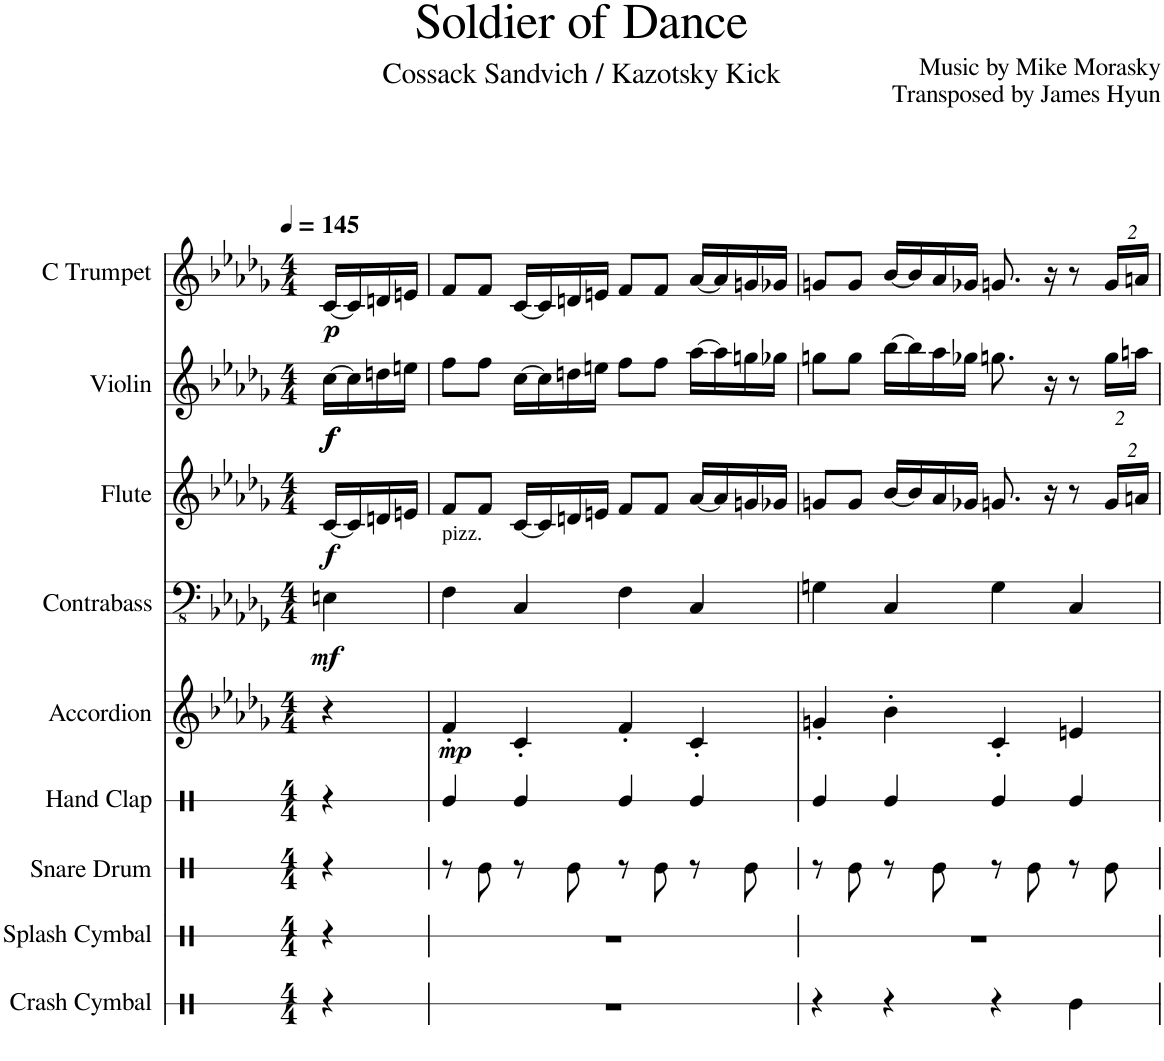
**kern	**kern	**kern	**kern	**kern	**dynam	**kern	**dynam	**kern	**dynam	**kern	**dynam	**kern	**dynam
*part9	*part8	*part7	*part6	*part5	*part5	*part4	*part4	*part3	*part3	*part2	*part2	*part1	*part1
*staff9	*staff8	*staff7	*staff6	*staff5	*staff5	*staff4	*staff4	*staff3	*staff3	*staff2	*staff2	*staff1	*staff1
*I"Crash Cymbal	*I"Splash Cymbal	*I"Snare Drum	*I"Hand Clap	*I"Accordion	*	*I"Contrabass	*	*I"Flute	*	*I"Violin	*	*I"C Trumpet	*
*I'Cr. Cym.	*I'Sp. Cym.	*I'Sn. Dr.	*I'Hd. Clp.	*I'Acc.	*	*I'Cb.	*	*I'Fl.	*	*I'Vln.	*	*I'C Tpt.	*
*stria1	*stria1	*stria1	*stria1	*	*	*	*	*	*	*	*	*	*
*clefX	*clefX	*clefX	*clefX	*clefG2	*	*clefFv4	*	*clefG2	*	*clefG2	*	*clefG2	*
*	*	*	*	*	*	*Trd7c12	*	*	*	*	*	*	*
*k[]	*k[]	*k[]	*k[]	*k[b-e-a-d-g-]	*	*k[b-e-a-d-g-]	*	*k[b-e-a-d-g-]	*	*k[b-e-a-d-g-]	*	*k[b-e-a-d-g-]	*
*M4/4	*M4/4	*M4/4	*M4/4	*M4/4	*	*M4/4	*	*M4/4	*	*M4/4	*	*M4/4	*
*MM145	*MM145	*MM145	*MM145	*MM145	*	*MM145	*	*MM145	*	*MM145	*	*MM145	*
=1	=1	=1	=1	=1	=1	=1	=1	=1	=1	=1	=1	=1	=1
!	!	!	!	!	!	!	!LO:DY:b	!	!LO:DY:b	!	!LO:DY:b	!	!
!	!	!	!	!	!	!	!	!	!	!	!LO:DY:n=1:b	!	!LO:DY:b
4r	4r	4r	4r	4r	.	4EEn\	mf	[16c/LL	f	[16cc\LL	f f	[16c/LL	p
.	.	.	.	.	.	.	.	16c/]	.	16cc\]	.	16c/]	.
.	.	.	.	.	.	.	.	16dn/	.	16ddn\	.	16dn/	.
.	.	.	.	.	.	.	.	16en/JJ	.	16een\JJ	.	16en/JJ	.
=2	=2	=2	=2	=2	=2	=2	=2	=2	=2	=2	=2	=2	=2
!	!	!	!	!	!	!LO:TX:a:t=pizz.	!	!	!	!	!	!	!
!	!	!	!	!	!LO:DY:b	!	!	!	!	!	!	!	!
1r	1r	8r	4Re/	4f'/	mp	4FF\	.	8f/L	.	8ff\L	.	8f/L	.
.	.	8Re\	.	.	.	.	.	8f/J	.	8ff\J	.	8f/J	.
.	.	8r	4Re/	4c'/	.	4CC/	.	[16c/LL	.	[16cc\LL	.	[16c/LL	.
.	.	.	.	.	.	.	.	16c/]	.	16cc\]	.	16c/]	.
.	.	8Re\	.	.	.	.	.	16dn/	.	16ddn\	.	16dn/	.
.	.	.	.	.	.	.	.	16en/JJ	.	16een\JJ	.	16en/JJ	.
.	.	8r	4Re/	4f'/	.	4FF\	.	8f/L	.	8ff\L	.	8f/L	.
.	.	8Re\	.	.	.	.	.	8f/J	.	8ff\J	.	8f/J	.
.	.	8r	4Re/	4c'/	.	4CC/	.	[16a-/LL	.	[16aa-\LL	.	[16a-/LL	.
.	.	.	.	.	.	.	.	16a-/]	.	16aa-\]	.	16a-/]	.
.	.	8Re\	.	.	.	.	.	16gn/	.	16ggn\	.	16gn/	.
.	.	.	.	.	.	.	.	16g-X/JJ	.	16gg-X\JJ	.	16g-X/JJ	.
=3	=3	=3	=3	=3	=3	=3	=3	=3	=3	=3	=3	=3	=3
4r	1r	8r	4Re/	4gn'/	.	4GGn\	.	8gn/L	.	8ggn\L	.	8gn/L	.
.	.	8Re\	.	.	.	.	.	8g/J	.	8gg\J	.	8g/J	.
4r	.	8r	4Re/	4b-'\	.	4CC/	.	[16b-/LL	.	[16bb-\LL	.	[16b-/LL	.
.	.	.	.	.	.	.	.	16b-/]	.	16bb-\]	.	16b-/]	.
.	.	8Re\	.	.	.	.	.	16a-/	.	16aa-\	.	16a-/	.
.	.	.	.	.	.	.	.	16g-X/JJ	.	16gg-X\JJ	.	16g-X/JJ	.
4r	.	8r	4Re/	4c'/	.	4GG\	.	8.gn/	.	8.ggn\	.	8.gn/	.
.	.	8Re\	.	.	.	.	.	.	.	.	.	.	.
.	.	.	.	.	.	.	.	16r	.	16r	.	16r	.
4Re\	.	8r	4Re/	4en/	.	4CC/	.	8r	.	8r	.	8r	.
.	.	8Re\	.	.	.	.	.	16g/LL	.	16gg\LL	.	16g/LL	.
.	.	.	.	.	.	.	.	16an/JJ	.	16aan\JJ	.	16an/JJ	.
=	=	=	=	=	=	=	=	=	=	=	=	=	=
*-	*-	*-	*-	*-	*-	*-	*-	*-	*-	*-	*-	*-	*-
